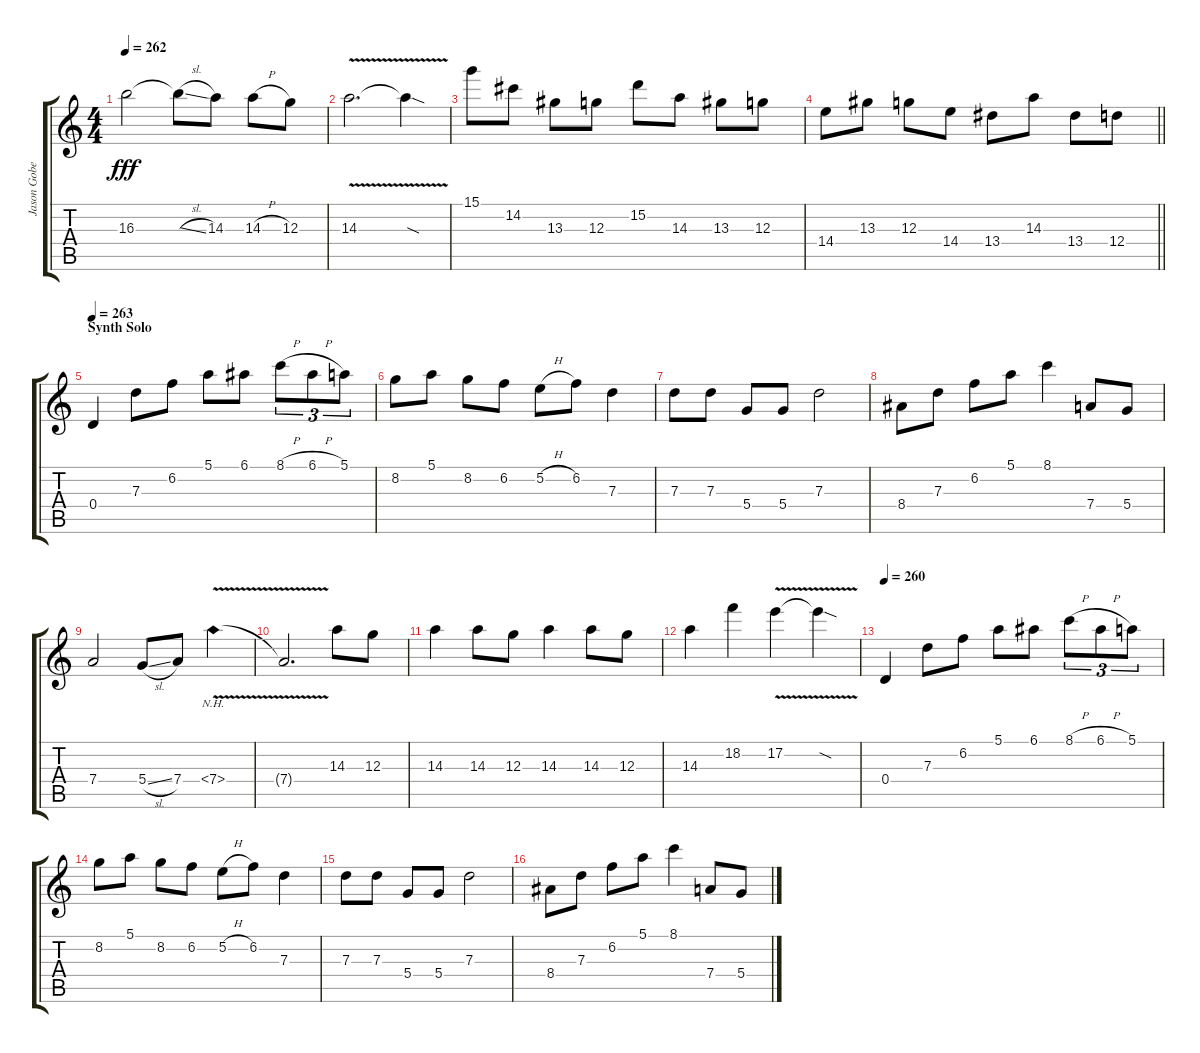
\track ("Jason Gobel" "Jason Gobe") {instrument distortionguitar}
\staff {score tabs}
\tuning (E4 B3 G3 D3 A2 E2) {hide}
\ts (4 4)
\tempo 262
\clef g2
\ks c
16.3{t}.2{dy fff} 16.3{sl t}.8 14.3.8 14.3{h}.8 12.3.8 |
14.3{v}.2{d} 14.3{sod t}.4 |
15.1.8 14.2.8 13.3.8 12.3.8 15.2.8 14.3.8 13.3.8 12.3.8 |
\barLineRight lightlight
14.4.8 13.3.8 12.3.8 14.4.8 13.4.8 14.3.8 13.4.8 12.4.8 |
\section ("" "Synth Solo")
\tempo 263
0.4.4{volume 16 instrument lead1square} 7.3.8 6.2.8 5.1.8 6.1.8 8.1{h}.8{tu (3 2)} 6.1{h}.8{tu (3 2)} 5.1.8{tu (3 2)} |
8.2.8 5.1.8 8.2.8 6.2.8 5.2{h}.8 6.2.8 7.3.4 |
7.3.8 7.3.8 5.4.8 5.4.8 7.3.2 |
8.4.8 7.3.8 6.2.8 5.1.8 8.1.4 7.4.8 5.4.8 |
7.4.2 5.4{sl}.8 7.4.8 7.4{nh v}.4 |
7.4{t}.2{d} 14.3.8 12.3.8 |
14.3.4 14.3.8 12.3.8 14.3.4 14.3.8 12.3.8 |
14.3.4 18.2.4 17.2{v}.4 17.2{sod t}.4 |
\tempo 260
0.4.4 7.3.8 6.2.8 5.1.8 6.1.8 8.1{h}.8{tu (3 2)} 6.1{h}.8{tu (3 2)} 5.1.8{tu (3 2)} |
8.2.8 5.1.8 8.2.8 6.2.8 5.2{h}.8 6.2.8 7.3.4 |
7.3.8 7.3.8 5.4.8 5.4.8 7.3.2 |
8.4.8 7.3.8 6.2.8 5.1.8 8.1.4 7.4.8 5.4.8
